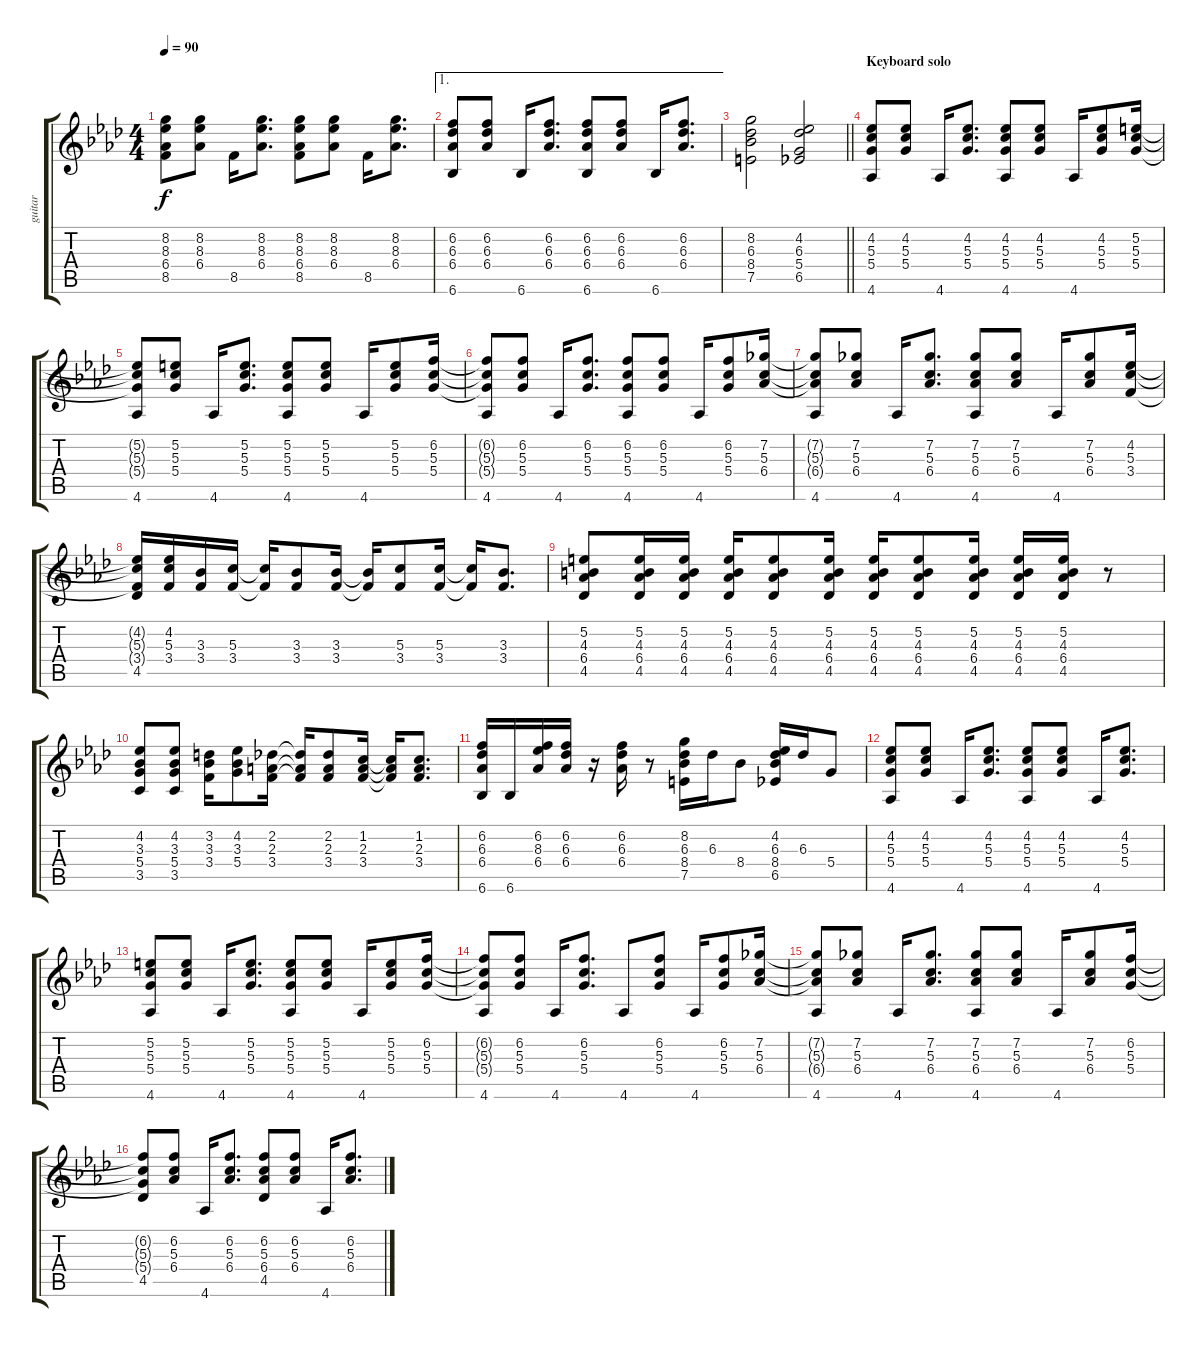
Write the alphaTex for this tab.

\track ("guitar" "guitar") {instrument electricguitarjazz}
\staff {score tabs}
\tuning (E4 B3 G3 D3 A2 E2) {hide}
\ts (4 4)
\tempo 90
\clef g2
\ks ab
(8.2 8.3 6.4 8.5).8{dy f} (8.2 8.3 6.4).8 8.5.16 (8.2 8.3 6.4).8{d} (8.2 8.3 6.4 8.5).8 (8.2 8.3 6.4).8 8.5.16 (8.2 8.3 6.4).8{d} |
\ae 1
(6.2 6.3 6.4 6.6).8 (6.2 6.3 6.4).8 6.6.16 (6.2 6.3 6.4).8{d} (6.2 6.3 6.4 6.6).8 (6.2 6.3 6.4).8 6.6.16 (6.2 6.3 6.4).8{d} |
\barLineRight lightlight
(8.2 6.3 8.4 7.5).2 (4.2 6.3 5.4 6.5).2 |
\section ("" "Keyboard solo")
(4.2 5.3 5.4 4.6).8 (4.2 5.3 5.4).8 4.6.16 (4.2 5.3 5.4).8{d} (4.2 5.3 5.4 4.6).8 (4.2 5.3 5.4).8 4.6.16 (4.2 5.3 5.4).8 (5.2 5.3 5.4).16 |
(5.2{t} 5.3{t} 5.4{t} 4.6).8 (5.2 5.3 5.4).8 4.6.16 (5.2 5.3 5.4).8{d} (5.2 5.3 5.4 4.6).8 (5.2 5.3 5.4).8 4.6.16 (5.2 5.3 5.4).8 (6.2 5.3 5.4).16 |
(6.2{t} 5.3{t} 5.4{t} 4.6).8 (6.2 5.3 5.4).8 4.6.16 (6.2 5.3 5.4).8{d} (6.2 5.3 5.4 4.6).8 (6.2 5.3 5.4).8 4.6.16 (6.2 5.3 5.4).8 (7.2 5.3 6.4).16 |
(7.2{t} 5.3{t} 6.4{t} 4.6).8 (7.2 5.3 6.4).8 4.6.16 (7.2 5.3 6.4).8{d} (7.2 5.3 6.4 4.6).8 (7.2 5.3 6.4).8 4.6.16 (7.2 5.3 6.4).8 (4.2 5.3 3.4).16 |
(4.2{t} 5.3{t} 3.4{t} 4.5).16 (4.2 5.3 3.4).16 (3.3 3.4).16 (5.3 3.4).16 (5.3{t} 3.4{t}).16 (3.3 3.4).8 (3.3 3.4).16 (3.3{t} 3.4{t}).16 (5.3 3.4).8 (5.3 3.4).16 (5.3{t} 3.4{t}).16 (3.3 3.4).8{d} |
(5.2 4.3 6.4 4.5).8 (5.2 4.3 6.4 4.5).16 (5.2 4.3 6.4 4.5).16 (5.2 4.3 6.4 4.5).16 (5.2 4.3 6.4 4.5).8 (5.2 4.3 6.4 4.5).16 (5.2 4.3 6.4 4.5).16 (5.2 4.3 6.4 4.5).8 (5.2 4.3 6.4 4.5).16 (5.2 4.3 6.4 4.5).16 (5.2 4.3 6.4 4.5).16 r.8 |
(4.2 3.3 5.4 3.5).8 (4.2 3.3 5.4 3.5).8 (3.2 3.3 3.4).16 (4.2 3.3 5.4).8 (2.2 2.3 3.4).16 (2.2{t} 2.3{t} 3.4{t}).16 (2.2 2.3 3.4).8 (1.2 2.3 3.4).16 (1.2{t} 2.3{t} 3.4{t}).16 (1.2 2.3 3.4).8{d} |
(6.2 6.3 6.4 6.6).16 6.6.16 (6.2 8.3 6.4).16 (6.2 6.3 6.4).16 r.16 (6.2 6.3 6.4).16 r.8 (8.2 6.3 8.4 7.5).16 6.3.16 8.4.8 (4.2 6.3 8.4 6.5).16 6.3.16 5.4.8 |
(4.2 5.3 5.4 4.6).8 (4.2 5.3 5.4).8 4.6.16 (4.2 5.3 5.4).8{d} (4.2 5.3 5.4 4.6).8 (4.2 5.3 5.4).8 4.6.16 (4.2 5.3 5.4).8{d} |
(5.2 5.3 5.4 4.6).8 (5.2 5.3 5.4).8 4.6.16 (5.2 5.3 5.4).8{d} (5.2 5.3 5.4 4.6).8 (5.2 5.3 5.4).8 4.6.16 (5.2 5.3 5.4).8 (6.2 5.3 5.4).16 |
(6.2{t} 5.3{t} 5.4{t} 4.6).8 (6.2 5.3 5.4).8 4.6.16 (6.2 5.3 5.4).8{d} 4.6.8 (6.2 5.3 5.4).8 4.6.16 (6.2 5.3 5.4).8 (7.2 5.3 6.4).16 |
(7.2{t} 5.3{t} 6.4{t} 4.6).8 (7.2 5.3 6.4).8 4.6.16 (7.2 5.3 6.4).8{d} (7.2 5.3 6.4 4.6).8 (7.2 5.3 6.4).8 4.6.16 (7.2 5.3 6.4).8 (6.2 5.3 5.4).16 |
(6.2{t} 5.3{t} 5.4{t} 4.5).8 (6.2 5.3 6.4).8 4.6.16 (6.2 5.3 6.4).8{d} (6.2 5.3 6.4 4.5).8 (6.2 5.3 6.4).8 4.6.16 (6.2 5.3 6.4).8{d}
